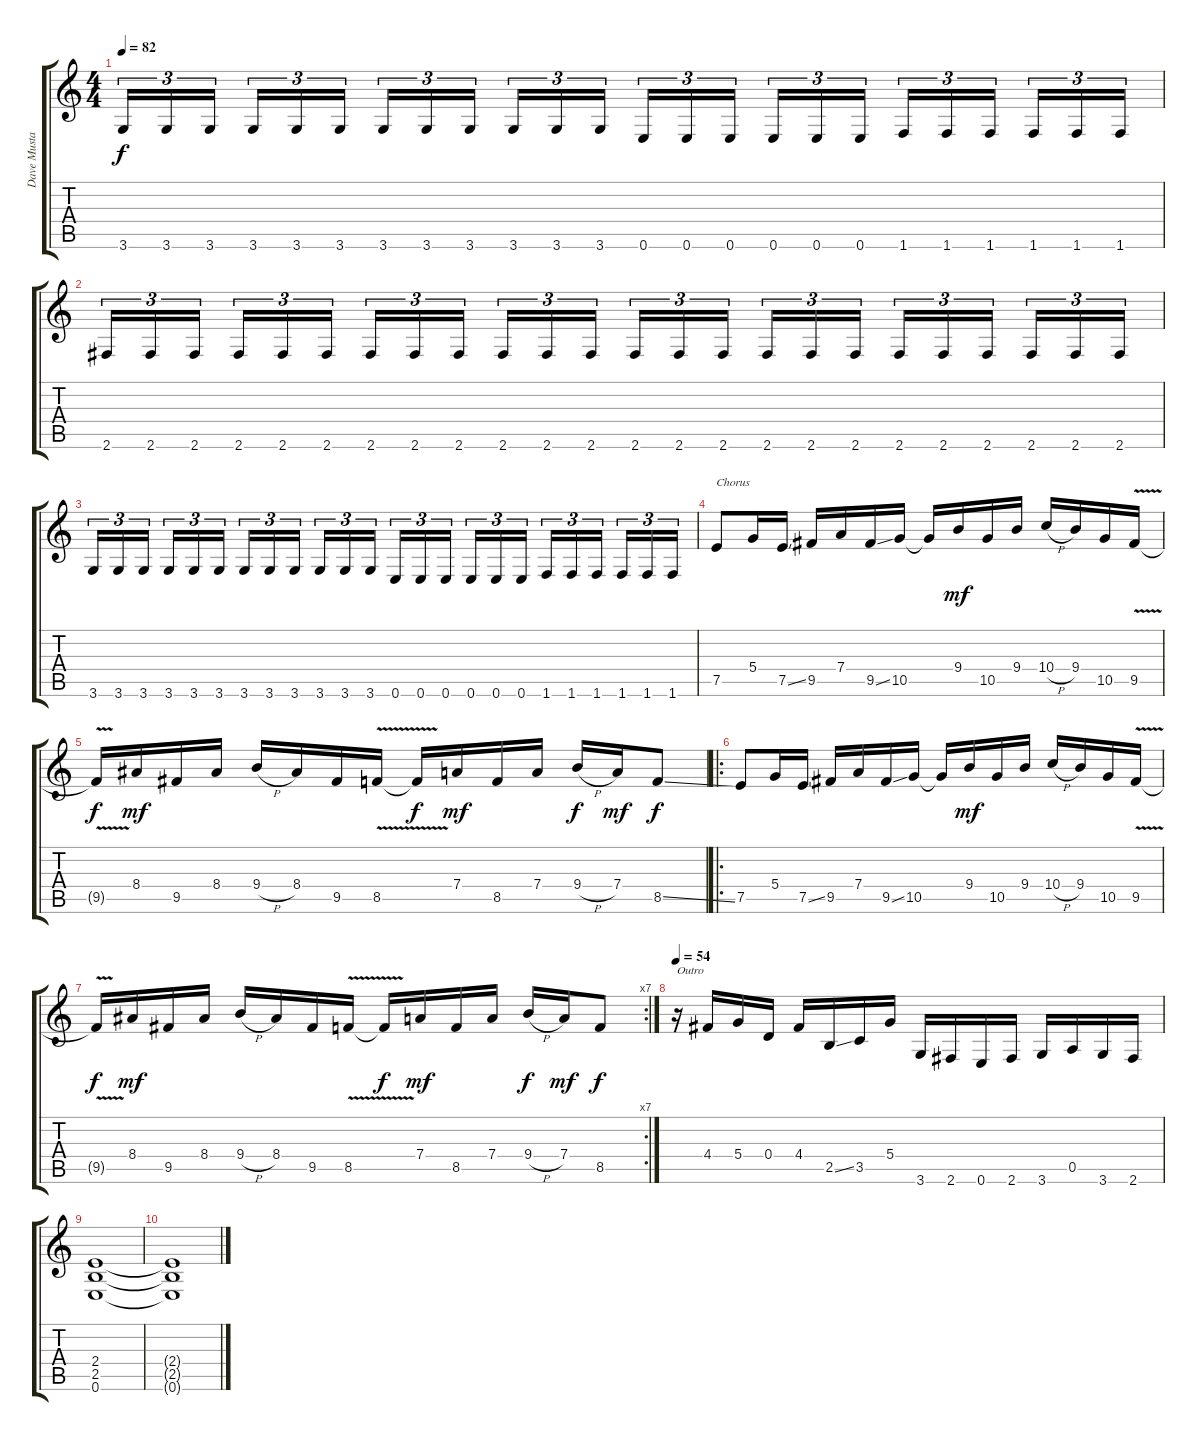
\track ("Dave Mustaine" "Dave Musta") {instrument distortionguitar}
\staff {score tabs}
\tuning (E4 B3 G3 D3 A2 E2) {hide}
\ts (4 4)
\tempo 82
\clef g2
\ks c
3.6.16{tu (3 2) dy f} 3.6.16{tu (3 2)} 3.6.16{tu (3 2) beam splitsecondary} 3.6.16{tu (3 2)} 3.6.16{tu (3 2)} 3.6.16{tu (3 2)} 3.6.16{tu (3 2)} 3.6.16{tu (3 2)} 3.6.16{tu (3 2) beam splitsecondary} 3.6.16{tu (3 2)} 3.6.16{tu (3 2)} 3.6.16{tu (3 2)} 0.6.16{tu (3 2)} 0.6.16{tu (3 2)} 0.6.16{tu (3 2) beam splitsecondary} 0.6.16{tu (3 2)} 0.6.16{tu (3 2)} 0.6.16{tu (3 2)} 1.6.16{tu (3 2)} 1.6.16{tu (3 2)} 1.6.16{tu (3 2) beam splitsecondary} 1.6.16{tu (3 2)} 1.6.16{tu (3 2)} 1.6.16{tu (3 2)} |
2.6.16{tu (3 2)} 2.6.16{tu (3 2)} 2.6.16{tu (3 2) beam splitsecondary} 2.6.16{tu (3 2)} 2.6.16{tu (3 2)} 2.6.16{tu (3 2)} 2.6.16{tu (3 2)} 2.6.16{tu (3 2)} 2.6.16{tu (3 2) beam splitsecondary} 2.6.16{tu (3 2)} 2.6.16{tu (3 2)} 2.6.16{tu (3 2)} 2.6.16{tu (3 2)} 2.6.16{tu (3 2)} 2.6.16{tu (3 2) beam splitsecondary} 2.6.16{tu (3 2)} 2.6.16{tu (3 2)} 2.6.16{tu (3 2)} 2.6.16{tu (3 2)} 2.6.16{tu (3 2)} 2.6.16{tu (3 2) beam splitsecondary} 2.6.16{tu (3 2)} 2.6.16{tu (3 2)} 2.6.16{tu (3 2)} |
3.6.16{tu (3 2)} 3.6.16{tu (3 2)} 3.6.16{tu (3 2) beam splitsecondary} 3.6.16{tu (3 2)} 3.6.16{tu (3 2)} 3.6.16{tu (3 2)} 3.6.16{tu (3 2)} 3.6.16{tu (3 2)} 3.6.16{tu (3 2) beam splitsecondary} 3.6.16{tu (3 2)} 3.6.16{tu (3 2)} 3.6.16{tu (3 2)} 0.6.16{tu (3 2)} 0.6.16{tu (3 2)} 0.6.16{tu (3 2) beam splitsecondary} 0.6.16{tu (3 2)} 0.6.16{tu (3 2)} 0.6.16{tu (3 2)} 1.6.16{tu (3 2)} 1.6.16{tu (3 2)} 1.6.16{tu (3 2) beam splitsecondary} 1.6.16{tu (3 2)} 1.6.16{tu (3 2)} 1.6.16{tu (3 2)} |
7.5.8{txt "Chorus"} 5.4.16 7.5{ss}.16 9.5.16 7.4.16 9.5{ss}.16 10.5.16 10.5{t}.16 9.4.16{dy mf} 10.5.16 9.4.16 10.4{h}.16 9.4.16 10.5.16 9.5{v}.16 |
9.5{t}.16{dy f} 8.4.16{dy mf} 9.5.16 8.4.16 9.4{h}.16 8.4.16 9.5.16 8.5{v}.16 8.5{t}.16{dy f} 7.4.16{dy mf} 8.5.16 7.4.16 9.4{h}.16{dy f} 7.4.16{dy mf} 8.5{ss}.8{dy f} |
\ro
7.5.8 5.4.16 7.5{ss}.16 9.5.16 7.4.16 9.5{ss}.16 10.5.16 10.5{t}.16 9.4.16{dy mf} 10.5.16 9.4.16 10.4{h}.16 9.4.16 10.5.16 9.5{v}.16 |
\rc 7
9.5{t}.16{dy f} 8.4.16{dy mf} 9.5.16 8.4.16 9.4{h}.16 8.4.16 9.5.16 8.5{v}.16 8.5{t}.16{dy f} 7.4.16{dy mf} 8.5.16 7.4.16 9.4{h}.16{dy f} 7.4.16{dy mf} 8.5.8{dy f} |
\tempo 54
r.16{txt "Outro"} 4.4.16 5.4.16 0.4.16 4.4.16 2.5{ss}.16 3.5.16 5.4.16 3.6.16 2.6.16 0.6.16 2.6.16 3.6.16 0.5.16 3.6.16 2.6.16 |
(2.4 2.5 0.6).1 |
(2.4{t} 2.5{t} 0.6{t}).1
